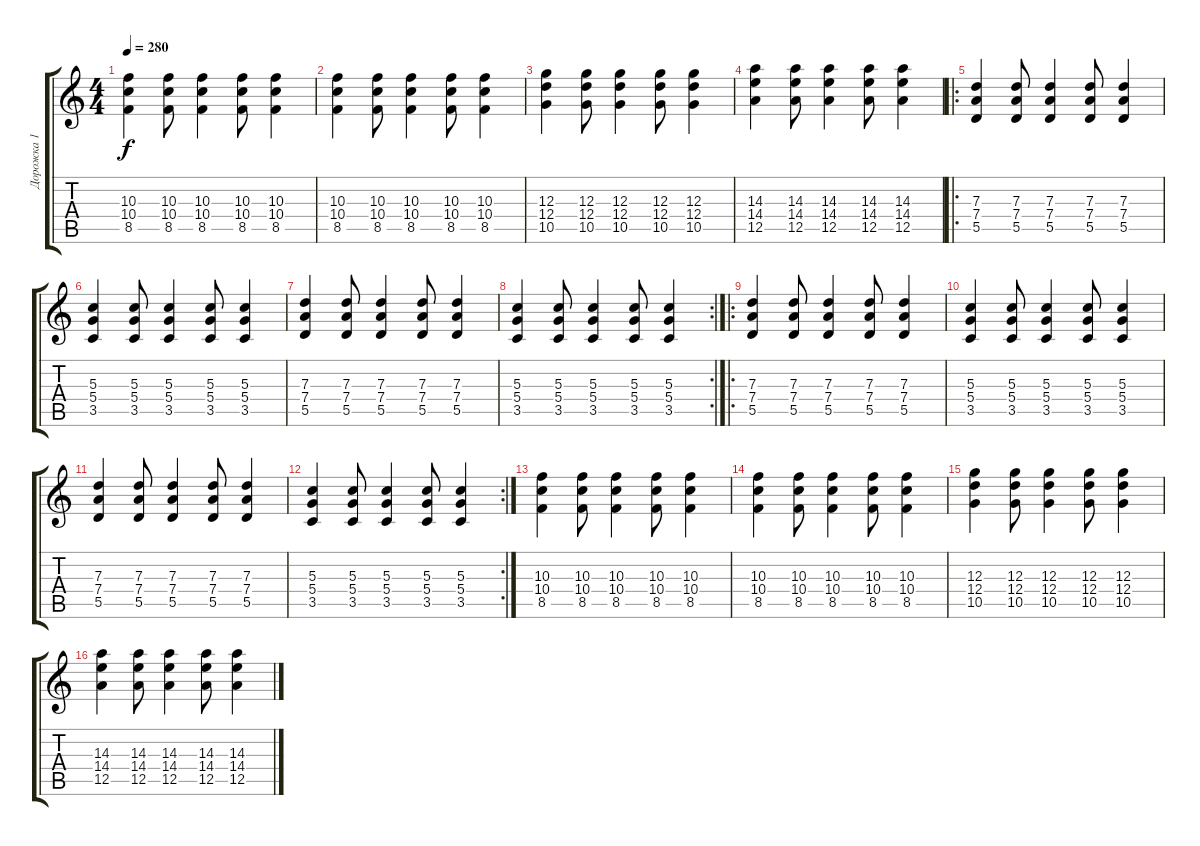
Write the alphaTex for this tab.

\track ("Дорожка 1" "Дорожка 1") {instrument overdrivenguitar}
\staff {score tabs}
\tuning (E4 B3 G3 D3 A2 E2) {hide}
\ts (4 4)
\tempo 280
\clef g2
\ks c
(10.3 10.4 8.5).4{dy f} (10.3 10.4 8.5).8 (10.3 10.4 8.5).4 (10.3 10.4 8.5).8 (10.3 10.4 8.5).4 |
(10.3 10.4 8.5).4 (10.3 10.4 8.5).8 (10.3 10.4 8.5).4 (10.3 10.4 8.5).8 (10.3 10.4 8.5).4 |
(12.3 12.4 10.5).4 (12.3 12.4 10.5).8 (12.3 12.4 10.5).4 (12.3 12.4 10.5).8 (12.3 12.4 10.5).4 |
(14.3 14.4 12.5).4 (14.3 14.4 12.5).8 (14.3 14.4 12.5).4 (14.3 14.4 12.5).8 (14.3 14.4 12.5).4 |
\ro
(7.3 7.4 5.5).4 (7.3 7.4 5.5).8 (7.3 7.4 5.5).4 (7.3 7.4 5.5).8 (7.3 7.4 5.5).4 |
(5.3 5.4 3.5).4 (5.3 5.4 3.5).8 (5.3 5.4 3.5).4 (5.3 5.4 3.5).8 (5.3 5.4 3.5).4 |
(7.3 7.4 5.5).4 (7.3 7.4 5.5).8 (7.3 7.4 5.5).4 (7.3 7.4 5.5).8 (7.3 7.4 5.5).4 |
\rc 2
(5.3 5.4 3.5).4 (5.3 5.4 3.5).8 (5.3 5.4 3.5).4 (5.3 5.4 3.5).8 (5.3 5.4 3.5).4 |
\ro
(7.3 7.4 5.5).4 (7.3 7.4 5.5).8 (7.3 7.4 5.5).4 (7.3 7.4 5.5).8 (7.3 7.4 5.5).4 |
(5.3 5.4 3.5).4 (5.3 5.4 3.5).8 (5.3 5.4 3.5).4 (5.3 5.4 3.5).8 (5.3 5.4 3.5).4 |
(7.3 7.4 5.5).4 (7.3 7.4 5.5).8 (7.3 7.4 5.5).4 (7.3 7.4 5.5).8 (7.3 7.4 5.5).4 |
\rc 2
(5.3 5.4 3.5).4 (5.3 5.4 3.5).8 (5.3 5.4 3.5).4 (5.3 5.4 3.5).8 (5.3 5.4 3.5).4 |
(10.3 10.4 8.5).4 (10.3 10.4 8.5).8 (10.3 10.4 8.5).4 (10.3 10.4 8.5).8 (10.3 10.4 8.5).4 |
(10.3 10.4 8.5).4 (10.3 10.4 8.5).8 (10.3 10.4 8.5).4 (10.3 10.4 8.5).8 (10.3 10.4 8.5).4 |
(12.3 12.4 10.5).4 (12.3 12.4 10.5).8 (12.3 12.4 10.5).4 (12.3 12.4 10.5).8 (12.3 12.4 10.5).4 |
(14.3 14.4 12.5).4 (14.3 14.4 12.5).8 (14.3 14.4 12.5).4 (14.3 14.4 12.5).8 (14.3 14.4 12.5).4
